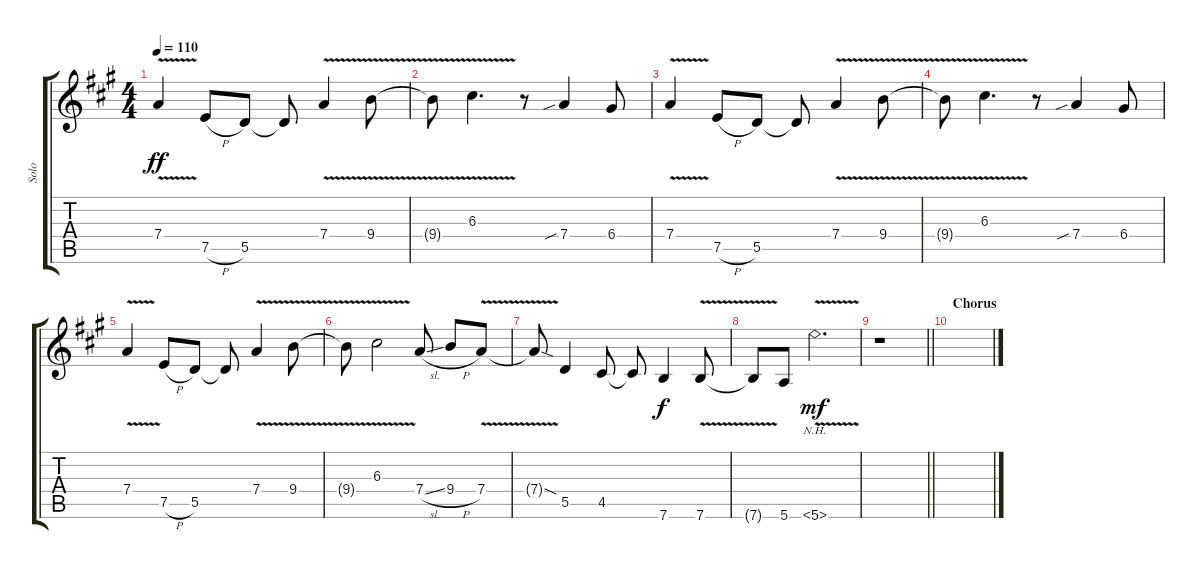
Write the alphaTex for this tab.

\track ("Solo" "Solo") {instrument acousticguitarsteel}
\staff {score tabs}
\tuning (E4 B3 G3 D3 A2 E2) {hide}
\ts (4 4)
\tempo 110
\clef g2
\ks f#minor
7.4{v}.4{dy ff} 7.5{h}.8 5.5.8 5.5{t}.8 7.4{v}.4 9.4{v}.8 |
9.4{t}.8 6.3{v}.4{d} r.8 7.4{sib}.4 6.4.8 |
7.4{v}.4 7.5{h}.8 5.5.8 5.5{t}.8 7.4{v}.4 9.4{v}.8 |
9.4{t}.8 6.3{v}.4{d} r.8 7.4{sib}.4 6.4.8 |
7.4{v}.4 7.5{h}.8 5.5.8 5.5{t}.8 7.4{v}.4 9.4{v}.8 |
9.4{t}.8 6.3{v}.2 7.4{sl}.8 9.4{h}.8 7.4{v}.8 |
7.4{v sod t}.8 5.5.4 4.5.8 4.5{t}.8 7.6.4{dy f} 7.6{v}.8 |
7.6{t}.8 5.6.8 5.6{nh v}.2{d dy mf} |
\barLineRight lightlight
r.1 |
\section ("" "Chorus")
